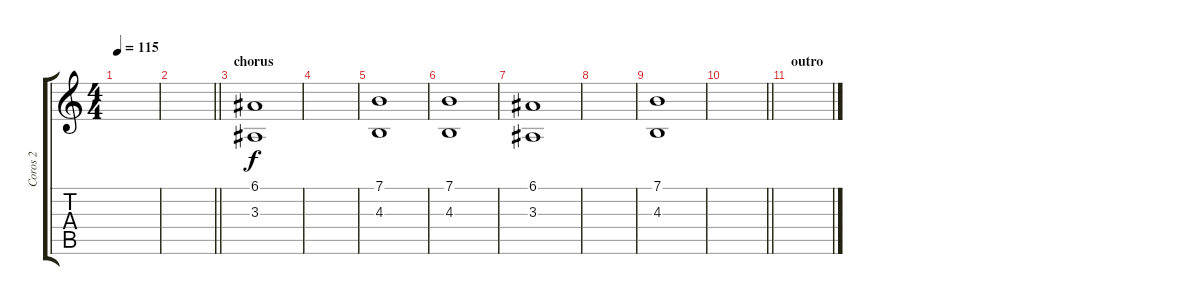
\track ("Coros 2" "Coros 2") {instrument piccolo}
\staff {score tabs}
\tuning (E4 B3 G3 D3 A2 E2) {hide}
\ts (4 4)
\tempo 115
\clef g2
\ks c
|
\barLineRight lightlight
|
\section ("" "chorus")
(6.1 3.3).1 |
|
(7.1 4.3).1 |
(7.1 4.3).1 |
(6.1 3.3).1 |
|
(7.1 4.3).1 |
\barLineRight lightlight
|
\section ("" "outro")
